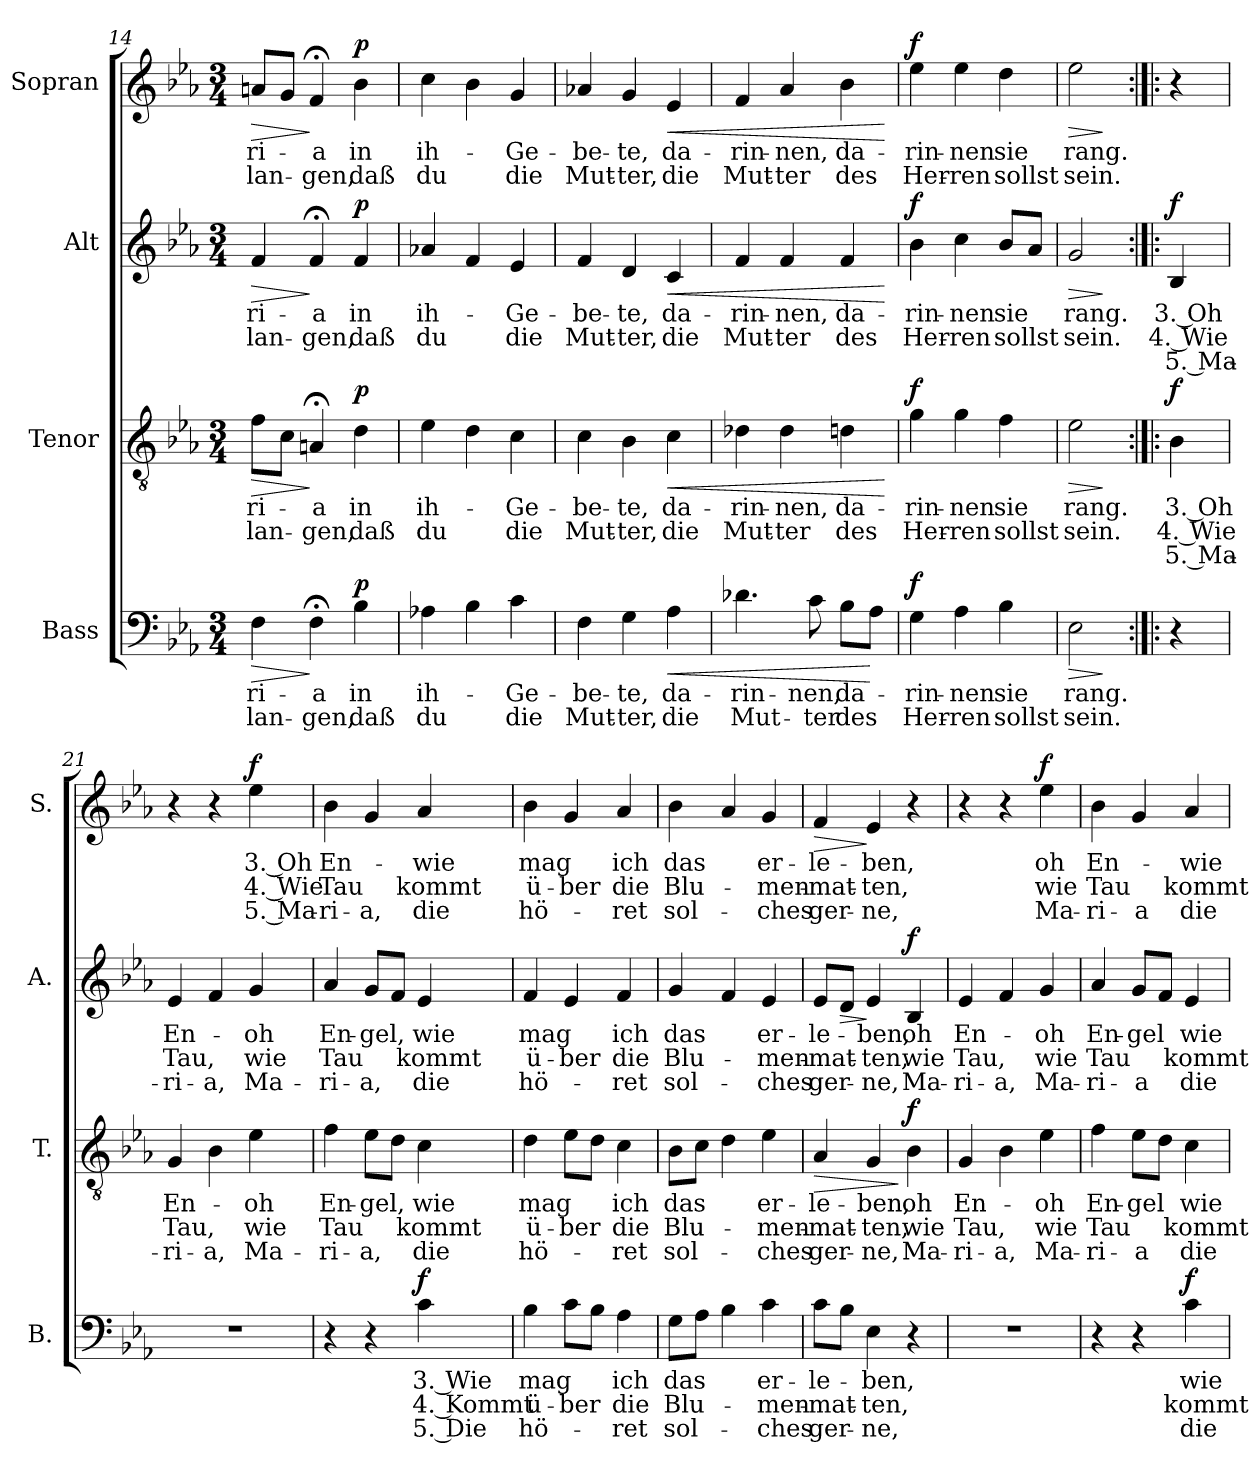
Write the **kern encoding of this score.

**kern	**text	**text	**text	**dynam	**kern	**text	**text	**text	**dynam	**kern	**text	**text	**text	**dynam	**kern	**text	**text	**text	**dynam
*part4	*part4	*part4	*part4	*part4	*part3	*part3	*part3	*part3	*part3	*part2	*part2	*part2	*part2	*part2	*part1	*part1	*part1	*part1	*part1
*staff4	*staff4	*staff4	*staff4	*staff4	*staff3	*staff3	*staff3	*staff3	*staff3	*staff2	*staff2	*staff2	*staff2	*staff2	*staff1	*staff1	*staff1	*staff1	*staff1
*I"Bass	*	*	*	*	*I"Tenor	*	*	*	*	*I"Alt	*	*	*	*	*I"Sopran	*	*	*	*
*I'B.	*	*	*	*	*I'T.	*	*	*	*	*I'A.	*	*	*	*	*I'S.	*	*	*	*
*clefF4	*	*	*	*	*clefGv2	*	*	*	*	*clefG2	*	*	*	*	*clefG2	*	*	*	*
*k[b-e-a-]	*	*	*	*	*k[b-e-a-]	*	*	*	*	*k[b-e-a-]	*	*	*	*	*k[b-e-a-]	*	*	*	*
*E-:	*	*	*	*	*E-:	*	*	*	*	*E-:	*	*	*	*	*E-:	*	*	*	*
*M3/4	*	*	*	*	*M3/4	*	*	*	*	*M3/4	*	*	*	*	*M3/4	*	*	*	*
=14	=14	=14	=14	=14	=14	=14	=14	=14	=14	=14	=14	=14	=14	=14	=14	=14	=14	=14	=14
!	!LO:LY:b	!LO:LY:b	!	!LO:HP:b	!	!LO:LY:b	!LO:LY:b	!	!LO:HP:b	!	!LO:LY:b	!LO:LY:b	!	!LO:HP:b	!	!LO:LY:b	!LO:LY:b	!	!LO:HP:b
4F\	-ri-	-lan-	.	>	8f\L	-ri-	-lan-	.	>	4f/	-ri-	-lan-	.	>	8an/L	-ri-	-lan-	.	>
.	.	.	.	.	8c\J	.	.	.	.	.	.	.	.	.	8g/J	.	.	.	.
!	!LO:LY:b	!LO:LY:b	!	!	!	!LO:LY:b	!LO:LY:b	!	!	!	!LO:LY:b	!LO:LY:b	!	!	!	!LO:LY:b	!LO:LY:b	!	!
4F;<\	-a	-gen,	.	]	4An;</	-a	-gen,	.	]	4f;</	-a	-gen,	.	]	4f;</	-a	-gen,	.	]
!	!LO:LY:b	!LO:LY:b	!	!LO:DY:a	!	!LO:LY:b	!LO:LY:b	!	!LO:DY:a	!	!LO:LY:b	!LO:LY:b	!	!LO:DY:a	!	!LO:LY:b	!LO:LY:b	!	!LO:DY:a
4B-\	in	daß	.	p	4d\	in	daß	.	p	4f/	in	daß	.	p	4b-\	in	daß	.	p
!!LO:LB:g=z
=15	=15	=15	=15	=15	=15	=15	=15	=15	=15	=15	=15	=15	=15	=15	=15	=15	=15	=15	=15
!	!LO:LY:b	!LO:LY:b	!	!	!	!LO:LY:b	!LO:LY:b	!	!	!	!LO:LY:b	!LO:LY:b	!	!	!	!LO:LY:b	!LO:LY:b	!	!
4A-X\	ih-	du	.	.	4e-\	ih-	du	.	.	4a-X/	ih-	du	.	.	4cc\	ih-	du	.	.
4B-\	.	.	.	.	4d\	.	.	.	.	4f/	.	.	.	.	4b-\	.	.	.	.
!	!LO:LY:b	!LO:LY:b	!	!	!	!LO:LY:b	!LO:LY:b	!	!	!	!LO:LY:b	!LO:LY:b	!	!	!	!LO:LY:b	!LO:LY:b	!	!
4c\	Ge-	die	.	.	4c\	Ge-	die	.	.	4e-/	Ge-	die	.	.	4g/	Ge-	die	.	.
=16	=16	=16	=16	=16	=16	=16	=16	=16	=16	=16	=16	=16	=16	=16	=16	=16	=16	=16	=16
!	!LO:LY:b	!LO:LY:b	!	!	!	!LO:LY:b	!LO:LY:b	!	!	!	!LO:LY:b	!LO:LY:b	!	!	!	!LO:LY:b	!LO:LY:b	!	!
4F\	-be-	Mut-	.	.	4c\	-be-	Mut-	.	.	4f/	-be-	Mut-	.	.	4a-X/	-be-	Mut-	.	.
!	!LO:LY:b	!LO:LY:b	!	!	!	!LO:LY:b	!LO:LY:b	!	!	!	!LO:LY:b	!LO:LY:b	!	!	!	!LO:LY:b	!LO:LY:b	!	!
4G\	-te,	-ter,	.	.	4B-\	-te,	-ter,	.	.	4d/	-te,	-ter,	.	.	4g/	-te,	-ter,	.	.
!	!LO:LY:b	!LO:LY:b	!	!LO:HP:b	!	!LO:LY:b	!LO:LY:b	!	!LO:HP:b	!	!LO:LY:b	!LO:LY:b	!	!LO:HP:b	!	!LO:LY:b	!LO:LY:b	!	!LO:HP:b
4A-\	da-	die	.	<	4c\	da-	die	.	<	4c/	da-	die	.	<	4e-/	da-	die	.	<
=17	=17	=17	=17	=17	=17	=17	=17	=17	=17	=17	=17	=17	=17	=17	=17	=17	=17	=17	=17
!	!LO:LY:b	!LO:LY:b	!	!	!	!LO:LY:b	!LO:LY:b	!	!	!	!LO:LY:b	!LO:LY:b	!	!	!	!LO:LY:b	!LO:LY:b	!	!
4.d-X\	-rin-	Mut-	.	.	4d-X\	-rin-	Mut-	.	.	4f/	-rin-	Mut-	.	.	4f/	-rin-	Mut-	.	.
!	!	!	!	!	!	!LO:LY:b	!LO:LY:b	!	!	!	!LO:LY:b	!LO:LY:b	!	!	!	!LO:LY:b	!LO:LY:b	!	!
.	.	.	.	.	4d-\	-nen,	-ter	.	.	4f/	-nen,	-ter	.	.	4a-/	-nen,	-ter	.	.
!	!LO:LY:b	!LO:LY:b	!	!	!	!	!	!	!	!	!	!	!	!	!	!	!	!	!
8c\	-nen,	-ter	.	.	.	.	.	.	.	.	.	.	.	.	.	.	.	.	.
!	!LO:LY:b	!LO:LY:b	!	!	!	!LO:LY:b	!LO:LY:b	!	!	!	!LO:LY:b	!LO:LY:b	!	!	!	!LO:LY:b	!LO:LY:b	!	!
8B-\L	da-	des	.	.	4dn\	da-	des	.	.	4f/	da-	des	.	.	4b-\	da-	des	.	.
8A-\J	.	.	.	[	.	.	.	.	.	.	.	.	.	.	.	.	.	.	.
.	.	.	.	.	.	.	.	.	[	.	.	.	.	[	.	.	.	.	[
=18	=18	=18	=18	=18	=18	=18	=18	=18	=18	=18	=18	=18	=18	=18	=18	=18	=18	=18	=18
!	!LO:LY:b	!LO:LY:b	!	!LO:DY:a	!	!LO:LY:b	!LO:LY:b	!	!LO:DY:a	!	!LO:LY:b	!LO:LY:b	!	!LO:DY:a	!	!LO:LY:b	!LO:LY:b	!	!LO:DY:a
4G\	-rin-	Her-	.	f	4g\	-rin-	Her-	.	f	4b-\	-rin-	Her-	.	f	4ee-\	-rin-	Her-	.	f
!	!LO:LY:b	!LO:LY:b	!	!	!	!LO:LY:b	!LO:LY:b	!	!	!	!LO:LY:b	!LO:LY:b	!	!	!	!LO:LY:b	!LO:LY:b	!	!
4A-\	-nen	-ren	.	.	4g\	-nen	-ren	.	.	4cc\	-nen	-ren	.	.	4ee-\	-nen	-ren	.	.
!	!LO:LY:b	!LO:LY:b	!	!	!	!LO:LY:b	!LO:LY:b	!	!	!	!LO:LY:b	!LO:LY:b	!	!	!	!LO:LY:b	!LO:LY:b	!	!
4B-\	sie	sollst	.	.	4f\	sie	sollst	.	.	8b-/L	sie	sollst	.	.	4dd\	sie	sollst	.	.
.	.	.	.	.	.	.	.	.	.	8a-/J	.	.	.	.	.	.	.	.	.
=19	=19	=19	=19	=19	=19	=19	=19	=19	=19	=19	=19	=19	=19	=19	=19	=19	=19	=19	=19
!	!LO:LY:b	!LO:LY:b	!	!LO:HP:b	!	!LO:LY:b	!LO:LY:b	!	!LO:HP:b	!	!LO:LY:b	!LO:LY:b	!	!LO:HP:b	!	!LO:LY:b	!LO:LY:b	!	!LO:HP:b
2E-\	rang.	sein.	.	>	2e-\	rang.	sein.	.	>	2g/	rang.	sein.	.	>	2ee-\	rang.	sein.	.	>
.	.	.	.	]	.	.	.	.	]	.	.	.	.	]	.	.	.	.	]
!!LO:PB:g=z
=20:|!|:	=20:|!|:	=20:|!|:	=20:|!|:	=20:|!|:	=20:|!|:	=20:|!|:	=20:|!|:	=20:|!|:	=20:|!|:	=20:|!|:	=20:|!|:	=20:|!|:	=20:|!|:	=20:|!|:	=20:|!|:	=20:|!|:	=20:|!|:	=20:|!|:	=20:|!|:
!	!	!	!	!	!	!LO:LY:b	!LO:LY:b	!LO:LY:b	!LO:DY:a	!	!LO:LY:b	!LO:LY:b	!LO:LY:b	!LO:DY:a	!	!	!	!	!
4r	.	.	.	.	4B-\	3. Oh	4. Wie	5. Ma-	f	4B-/	3. Oh	4. Wie	5. Ma-	f	4r	.	.	.	.
=21	=21	=21	=21	=21	=21	=21	=21	=21	=21	=21	=21	=21	=21	=21	=21	=21	=21	=21	=21
!	!	!	!	!	!	!LO:LY:b	!LO:LY:b	!LO:LY:b	!	!	!LO:LY:b	!LO:LY:b	!LO:LY:b	!	!	!	!	!	!
2.r	.	.	.	.	4G/	En-	Tau,	-ri-	.	4e-/	En-	Tau,	-ri-	.	4r	.	.	.	.
!	!	!	!	!	!	!	!	!LO:LY:b	!	!	!	!	!LO:LY:b	!	!	!	!	!	!
.	.	.	.	.	4B-\	.	.	-a,	.	4f/	.	.	-a,	.	4r	.	.	.	.
!	!	!	!	!	!	!LO:LY:b	!LO:LY:b	!LO:LY:b	!	!	!LO:LY:b	!LO:LY:b	!LO:LY:b	!	!	!LO:LY:b	!LO:LY:b	!LO:LY:b	!LO:DY:a
.	.	.	.	.	4e-\	oh	wie	Ma-	.	4g/	oh	wie	Ma-	.	4ee-\	3. Oh	4. Wie	5. Ma-	f
=22	=22	=22	=22	=22	=22	=22	=22	=22	=22	=22	=22	=22	=22	=22	=22	=22	=22	=22	=22
!	!	!	!	!	!	!LO:LY:b	!LO:LY:b	!LO:LY:b	!	!	!LO:LY:b	!LO:LY:b	!LO:LY:b	!	!	!LO:LY:b	!LO:LY:b	!LO:LY:b	!
4r	.	.	.	.	4f\	En-	Tau	-ri-	.	4a-/	En-	Tau	-ri-	.	4b-\	En-	Tau	-ri-	.
!	!	!	!	!	!	!LO:LY:b	!	!LO:LY:b	!	!	!LO:LY:b	!	!LO:LY:b	!	!	!	!	!LO:LY:b	!
4r	.	.	.	.	8e-\L	-gel,	.	-a,	.	8g/L	-gel,	.	-a,	.	4g/	.	.	-a,	.
.	.	.	.	.	8d\J	.	.	.	.	8f/J	.	.	.	.	.	.	.	.	.
!	!LO:LY:b	!LO:LY:b	!LO:LY:b	!LO:DY:a	!	!LO:LY:b	!LO:LY:b	!LO:LY:b	!	!	!LO:LY:b	!LO:LY:b	!LO:LY:b	!	!	!LO:LY:b	!LO:LY:b	!LO:LY:b	!
4c\	3. Wie	4. Kommt	5. Die	f	4c\	wie	kommt	die	.	4e-/	wie	kommt	die	.	4a-/	wie	kommt	die	.
=23	=23	=23	=23	=23	=23	=23	=23	=23	=23	=23	=23	=23	=23	=23	=23	=23	=23	=23	=23
!	!LO:LY:b	!LO:LY:b	!LO:LY:b	!	!	!LO:LY:b	!LO:LY:b	!LO:LY:b	!	!	!LO:LY:b	!LO:LY:b	!LO:LY:b	!	!	!LO:LY:b	!LO:LY:b	!LO:LY:b	!
4B-\	mag	ü-	hö-	.	4d\	mag	ü-	hö-	.	4f/	mag	ü-	hö-	.	4b-\	mag	ü-	hö-	.
!	!	!LO:LY:b	!	!	!	!	!LO:LY:b	!	!	!	!	!LO:LY:b	!	!	!	!	!LO:LY:b	!	!
8c\L	.	-ber	.	.	8e-\L	.	-ber	.	.	4e-/	.	-ber	.	.	4g/	.	-ber	.	.
8B-\J	.	.	.	.	8d\J	.	.	.	.	.	.	.	.	.	.	.	.	.	.
!	!LO:LY:b	!LO:LY:b	!LO:LY:b	!	!	!LO:LY:b	!LO:LY:b	!LO:LY:b	!	!	!LO:LY:b	!LO:LY:b	!LO:LY:b	!	!	!LO:LY:b	!LO:LY:b	!LO:LY:b	!
4A-\	ich	die	-ret	.	4c\	ich	die	-ret	.	4f/	ich	die	-ret	.	4a-/	ich	die	-ret	.
=24	=24	=24	=24	=24	=24	=24	=24	=24	=24	=24	=24	=24	=24	=24	=24	=24	=24	=24	=24
!	!LO:LY:b	!LO:LY:b	!LO:LY:b	!	!	!LO:LY:b	!LO:LY:b	!LO:LY:b	!	!	!LO:LY:b	!LO:LY:b	!LO:LY:b	!	!	!LO:LY:b	!LO:LY:b	!LO:LY:b	!
8G\L	das	Blu-	sol-	.	8B-\L	das	Blu-	sol-	.	4g/	das	Blu-	sol-	.	4b-\	das	Blu-	sol-	.
8A-\J	.	.	.	.	8c\J	.	.	.	.	.	.	.	.	.	.	.	.	.	.
4B-\	.	.	.	.	4d\	.	.	.	.	4f/	.	.	.	.	4a-/	.	.	.	.
!	!LO:LY:b	!LO:LY:b	!LO:LY:b	!	!	!LO:LY:b	!LO:LY:b	!LO:LY:b	!	!	!LO:LY:b	!LO:LY:b	!LO:LY:b	!	!	!LO:LY:b	!LO:LY:b	!LO:LY:b	!
4c\	er-	-men-	-ches	.	4e-\	er-	-men-	-ches	.	4e-/	er-	-men-	-ches	.	4g/	er-	-men-	-ches	.
!!LO:LB:g=z
=25	=25	=25	=25	=25	=25	=25	=25	=25	=25	=25	=25	=25	=25	=25	=25	=25	=25	=25	=25
!	!LO:LY:b	!LO:LY:b	!LO:LY:b	!	!	!LO:LY:b	!LO:LY:b	!LO:LY:b	!LO:HP:b	!	!LO:LY:b	!LO:LY:b	!LO:LY:b	!	!	!LO:LY:b	!LO:LY:b	!LO:LY:b	!LO:HP:b
8c\L	-le-	-mat-	ger-	.	4A-/	-le-	-mat-	ger-	>	8e-/L	-le-	-mat-	ger-	.	4f/	-le-	-mat-	ger-	>
!	!	!	!	!	!	!	!	!	!	!	!	!	!	!LO:HP:b	!	!	!	!	!
8B-\J	.	.	.	.	.	.	.	.	.	8d/J	.	.	.	>	.	.	.	.	.
!	!LO:LY:b	!LO:LY:b	!LO:LY:b	!	!	!LO:LY:b	!LO:LY:b	!LO:LY:b	!	!	!LO:LY:b	!LO:LY:b	!LO:LY:b	!	!	!LO:LY:b	!LO:LY:b	!LO:LY:b	!
4E-\	-ben,	-ten,	-ne,	.	4G/	-ben,	-ten,	-ne,	.	4e-/	-ben,	-ten,	-ne,	]	4e-/	-ben,	-ten,	-ne,	]
!	!	!	!	!	!	!LO:LY:b	!LO:LY:b	!LO:LY:b	!LO:DY:n=1:a	!	!LO:LY:b	!LO:LY:b	!LO:LY:b	!LO:DY:a	!	!	!	!	!
4r	.	.	.	.	4B-\	oh	wie	Ma-	] f	4B-/	oh	wie	Ma-	f	4r	.	.	.	.
=26	=26	=26	=26	=26	=26	=26	=26	=26	=26	=26	=26	=26	=26	=26	=26	=26	=26	=26	=26
!	!	!	!	!	!	!LO:LY:b	!LO:LY:b	!LO:LY:b	!	!	!LO:LY:b	!LO:LY:b	!LO:LY:b	!	!	!	!	!	!
2.r	.	.	.	.	4G/	En-	Tau,	-ri-	.	4e-/	En-	Tau,	-ri-	.	4r	.	.	.	.
!	!	!	!	!	!	!	!	!LO:LY:b	!	!	!	!	!LO:LY:b	!	!	!	!	!	!
.	.	.	.	.	4B-\	.	.	-a,	.	4f/	.	.	-a,	.	4r	.	.	.	.
!	!	!	!	!	!	!LO:LY:b	!LO:LY:b	!LO:LY:b	!	!	!LO:LY:b	!LO:LY:b	!LO:LY:b	!	!	!LO:LY:b	!LO:LY:b	!LO:LY:b	!LO:DY:a
.	.	.	.	.	4e-\	oh	wie	Ma-	.	4g/	oh	wie	Ma-	.	4ee-\	oh	wie	Ma-	f
=27	=27	=27	=27	=27	=27	=27	=27	=27	=27	=27	=27	=27	=27	=27	=27	=27	=27	=27	=27
!	!	!	!	!	!	!LO:LY:b	!LO:LY:b	!LO:LY:b	!	!	!LO:LY:b	!LO:LY:b	!LO:LY:b	!	!	!LO:LY:b	!LO:LY:b	!LO:LY:b	!
4r	.	.	.	.	4f\	En-	Tau	-ri-	.	4a-/	En-	Tau	-ri-	.	4b-\	En-	Tau	-ri-	.
!	!	!	!	!	!	!LO:LY:b	!	!LO:LY:b	!	!	!LO:LY:b	!	!LO:LY:b	!	!	!	!	!LO:LY:b	!
4r	.	.	.	.	8e-\L	-gel	.	-a	.	8g/L	-gel	.	-a	.	4g/	.	.	-a	.
.	.	.	.	.	8d\J	.	.	.	.	8f/J	.	.	.	.	.	.	.	.	.
!	!LO:LY:b	!LO:LY:b	!LO:LY:b	!LO:DY:a	!	!LO:LY:b	!LO:LY:b	!LO:LY:b	!	!	!LO:LY:b	!LO:LY:b	!LO:LY:b	!	!	!LO:LY:b	!LO:LY:b	!LO:LY:b	!
4c\	wie	kommt	die	f	4c\	wie	kommt	die	.	4e-/	wie	kommt	die	.	4a-/	wie	kommt	die	.
=	=	=	=	=	=	=	=	=	=	=	=	=	=	=	=	=	=	=	=
*-	*-	*-	*-	*-	*-	*-	*-	*-	*-	*-	*-	*-	*-	*-	*-	*-	*-	*-	*-
